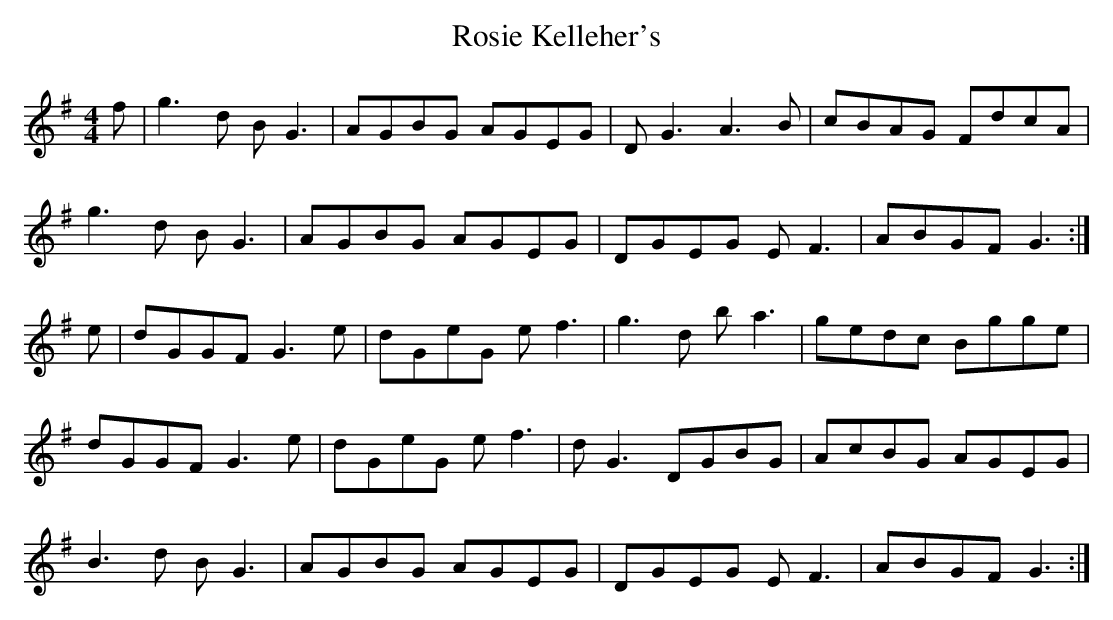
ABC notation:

X:1
T: Rosie Kelleher's
M: 4/4
L: 1/8
K: G
f | g3 d B G3 | AGBG AGEG | D G3 A3 B | cBAG FdcA |
g3 d B G3 | AGBG AGEG | DGEG E F3 | ABGF G3 :|
e | dGGF G3 e | dGeG e f3 | g3 d b a3 | gedc Bgge |
dGGF G3 e | dGeG e f3 | d G3 DGBG | AcBG AGEG |
B3 d B G3 | AGBG AGEG | DGEG E F3 | ABGF G3 :|
